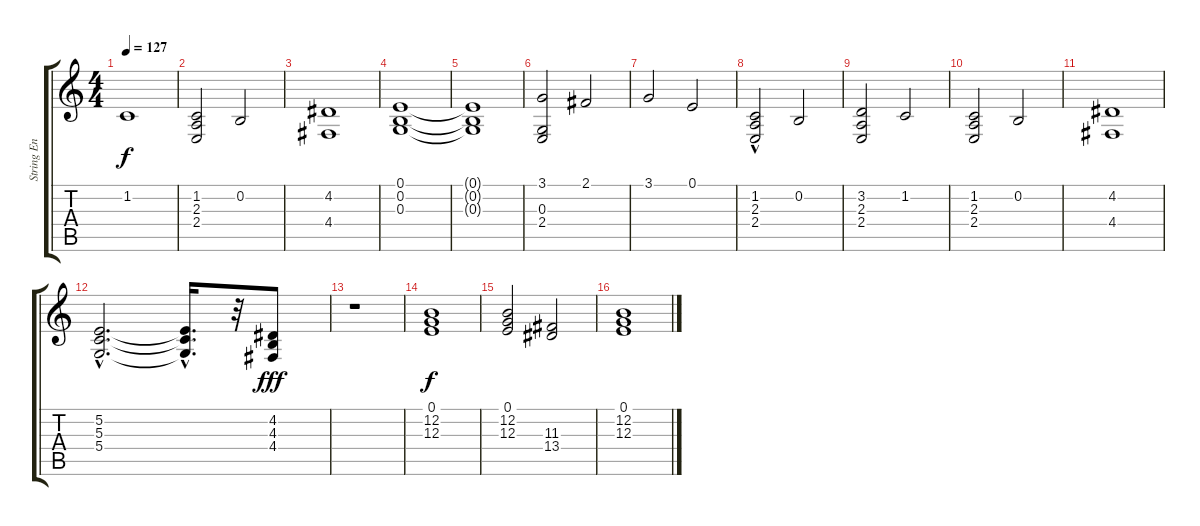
\track (" String Ensemble Right" " String En") {instrument stringensemble1}
\staff {score tabs}
\tuning (E4 B3 G3 D3 A2 E2) {hide}
\ts (4 4)
\tempo 127
\clef g2
\ks c
1.2{t}.1{dy f} |
(1.2 2.3 2.4).2 0.2.2 |
(4.2 4.4).1 |
(0.1 0.2 0.3).1 |
(0.1{t} 0.2{t} 0.3{t}).1 |
(3.1 0.3 2.4).2 2.1.2 |
3.1.2 0.1.2 |
(1.2 2.3{hac} 2.4{hac}).2 0.2.2 |
(3.2 2.3 2.4).2 1.2.2 |
(1.2 2.3 2.4).2 0.2.2 |
(4.2 4.4).1 |
(5.2{hac} 5.3{hac} 5.4{hac}).2{d} (5.2{hac t} 5.3{hac t} 5.4{hac t}).16{d} r.32 (4.2 4.3 4.4).8{dy fff} |
r.1 |
(0.1 12.2 12.3).1{dy f} |
(0.1 12.2 12.3).2 (11.3 13.4).2 |
(0.1 12.2 12.3).1
